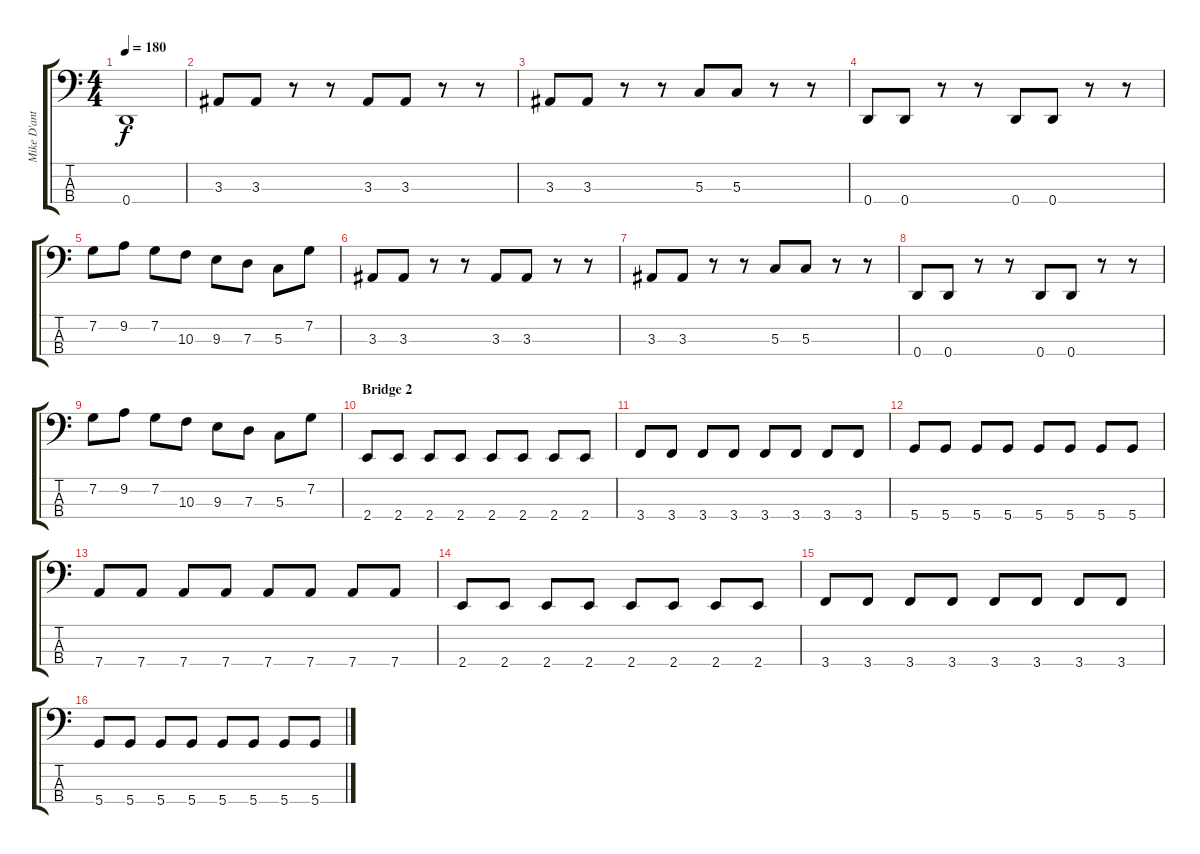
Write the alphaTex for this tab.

\track ("Mike D'antonio" "Mike D'ant") {instrument electricbasspick}
\staff {score tabs}
\tuning (F2 C2 G1 D1) {hide}
\ts (4 4)
\tempo 180
\clef f4
\ks c
0.4{t}.1{dy f} |
3.3.8 3.3.8 r.8 r.8 3.3.8 3.3.8 r.8 r.8 |
3.3.8 3.3.8 r.8 r.8 5.3.8 5.3.8 r.8 r.8 |
0.4.8 0.4.8 r.8 r.8 0.4.8 0.4.8 r.8 r.8 |
7.2.8 9.2.8 7.2.8 10.3.8 9.3.8 7.3.8 5.3.8 7.2.8 |
3.3.8 3.3.8 r.8 r.8 3.3.8 3.3.8 r.8 r.8 |
3.3.8 3.3.8 r.8 r.8 5.3.8 5.3.8 r.8 r.8 |
0.4.8 0.4.8 r.8 r.8 0.4.8 0.4.8 r.8 r.8 |
7.2.8 9.2.8 7.2.8 10.3.8 9.3.8 7.3.8 5.3.8 7.2.8 |
\section ("" "Bridge 2")
2.4.8 2.4.8 2.4.8 2.4.8 2.4.8 2.4.8 2.4.8 2.4.8 |
3.4.8 3.4.8 3.4.8 3.4.8 3.4.8 3.4.8 3.4.8 3.4.8 |
5.4.8 5.4.8 5.4.8 5.4.8 5.4.8 5.4.8 5.4.8 5.4.8 |
7.4.8 7.4.8 7.4.8 7.4.8 7.4.8 7.4.8 7.4.8 7.4.8 |
2.4.8 2.4.8 2.4.8 2.4.8 2.4.8 2.4.8 2.4.8 2.4.8 |
3.4.8 3.4.8 3.4.8 3.4.8 3.4.8 3.4.8 3.4.8 3.4.8 |
5.4.8 5.4.8 5.4.8 5.4.8 5.4.8 5.4.8 5.4.8 5.4.8
